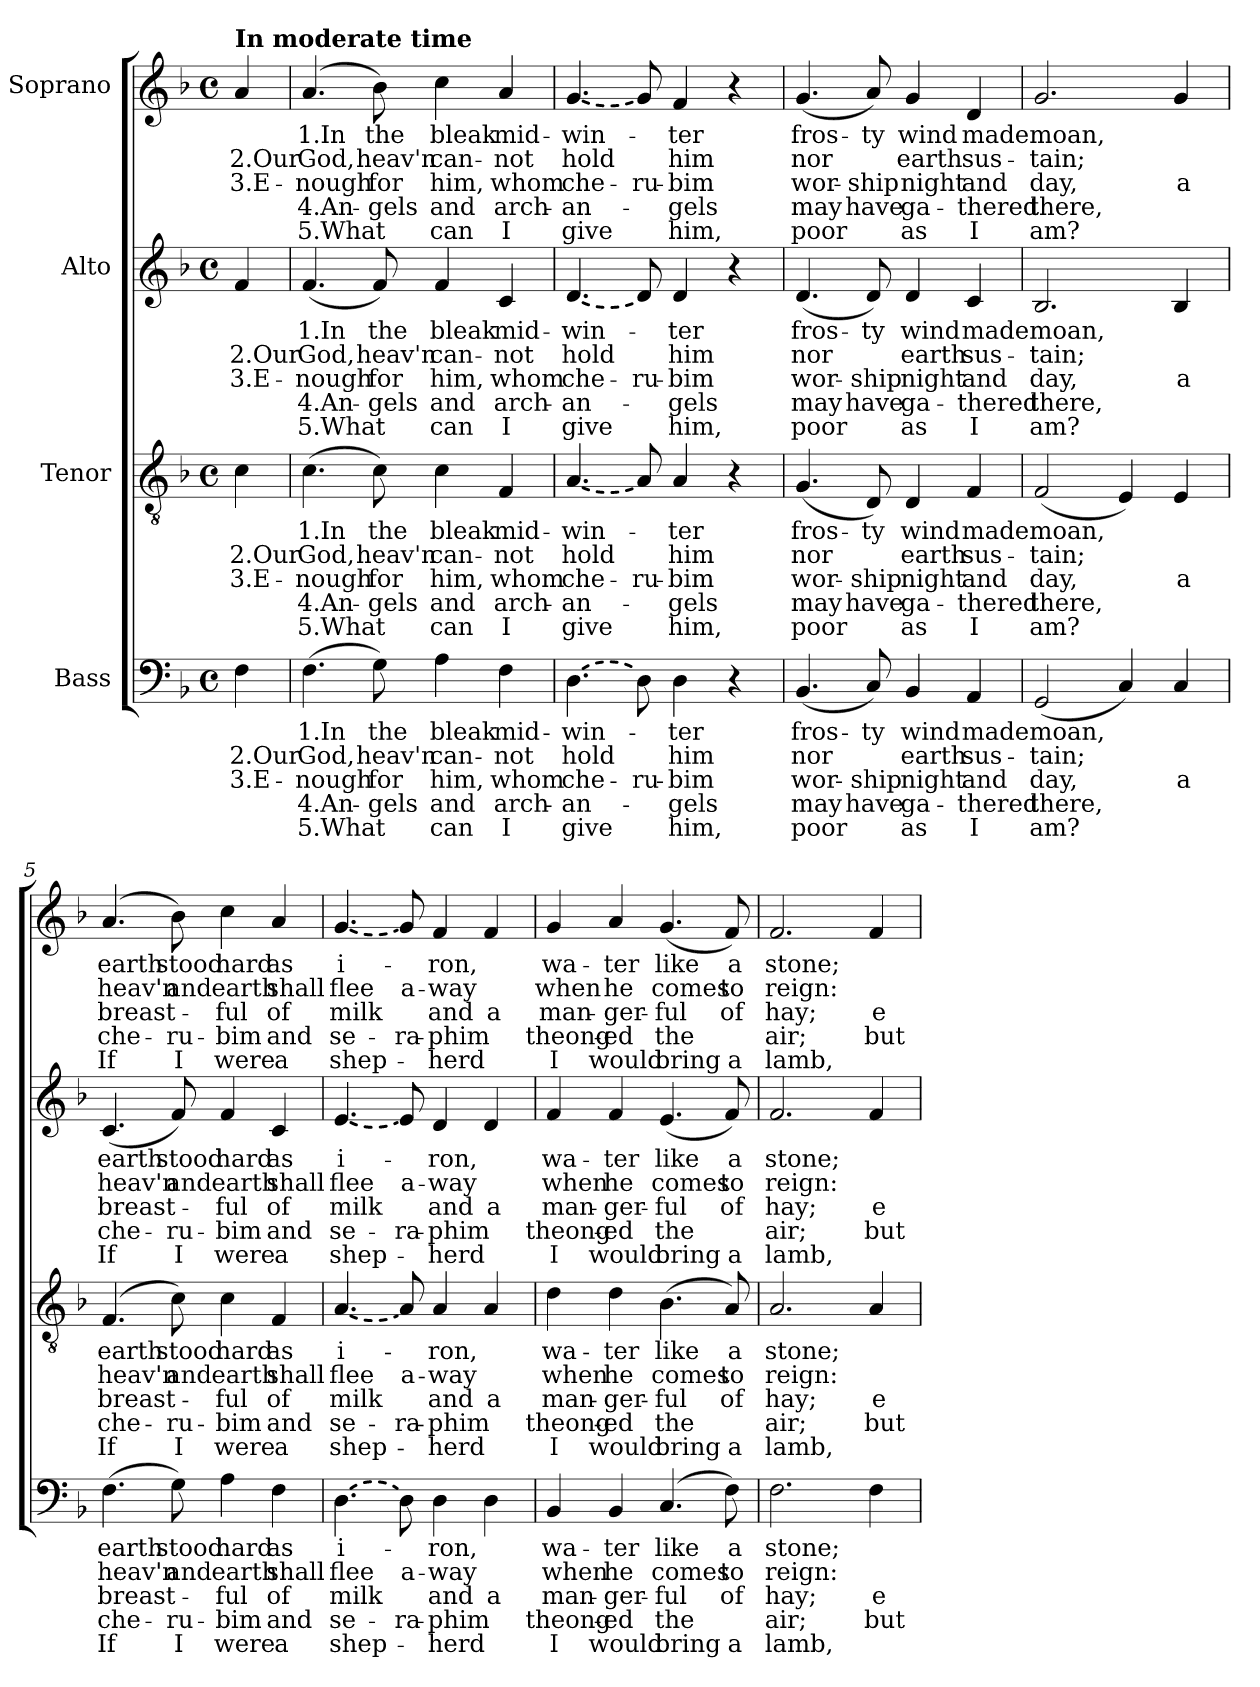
**kern	**text	**text	**text	**text	**text	**kern	**text	**text	**text	**text	**text	**kern	**text	**text	**text	**text	**text	**kern	**text	**text	**text	**text	**text
*part4	*part4	*part4	*part4	*part4	*part4	*part3	*part3	*part3	*part3	*part3	*part3	*part2	*part2	*part2	*part2	*part2	*part2	*part1	*part1	*part1	*part1	*part1	*part1
*staff4	*staff4	*staff4	*staff4	*staff4	*staff4	*staff3	*staff3	*staff3	*staff3	*staff3	*staff3	*staff2	*staff2	*staff2	*staff2	*staff2	*staff2	*staff1	*staff1	*staff1	*staff1	*staff1	*staff1
*I"Bass	*	*	*	*	*	*I"Tenor	*	*	*	*	*	*I"Alto	*	*	*	*	*	*I"Soprano	*	*	*	*	*
*clefF4	*	*	*	*	*	*clefGv2	*	*	*	*	*	*clefG2	*	*	*	*	*	*clefG2	*	*	*	*	*
*k[b-]	*	*	*	*	*	*k[b-]	*	*	*	*	*	*k[b-]	*	*	*	*	*	*k[b-]	*	*	*	*	*
*M4/4	*	*	*	*	*	*M4/4	*	*	*	*	*	*M4/4	*	*	*	*	*	*M4/4	*	*	*	*	*
*met(c)	*	*	*	*	*	*met(c)	*	*	*	*	*	*met(c)	*	*	*	*	*	*met(c)	*	*	*	*	*
=	=	=	=	=	=	=	=	=	=	=	=	=	=	=	=	=	=	=	=	=	=	=	=
!	!	!	!	!	!	!	!	!	!	!	!	!	!	!	!	!	!	!LO:TX:a:B:t=In moderate time	!	!	!	!	!
!	!LO:LY:b	!LO:LY:b	!LO:LY:b	!LO:LY:b	!LO:LY:b	!	!LO:LY:b	!LO:LY:b	!LO:LY:b	!LO:LY:b	!LO:LY:b	!	!LO:LY:b	!LO:LY:b	!LO:LY:b	!LO:LY:b	!LO:LY:b	!	!LO:LY:b	!LO:LY:b	!LO:LY:b	!LO:LY:b	!LO:LY:b
4F\	.	2.Our	3.E-	.	.	4c\	.	2.Our	3.E-	.	.	4f/	.	2.Our	3.E-	.	.	4a/	.	2.Our	3.E-	.	.
=1	=1	=1	=1	=1	=1	=1	=1	=1	=1	=1	=1	=1	=1	=1	=1	=1	=1	=1	=1	=1	=1	=1	=1
!	!LO:LY:b	!LO:LY:b	!LO:LY:b	!LO:LY:b	!LO:LY:b	!	!LO:LY:b	!LO:LY:b	!LO:LY:b	!LO:LY:b	!LO:LY:b	!	!LO:LY:b	!LO:LY:b	!LO:LY:b	!LO:LY:b	!LO:LY:b	!	!LO:LY:b	!LO:LY:b	!LO:LY:b	!LO:LY:b	!LO:LY:b
(>4.F\	1.In	God,	-nough	4.An-	5.What	(>4.c\	1.In	God,	-nough	4.An-	5.What	(<4.f/	1.In	God,	-nough	4.An-	5.What	(>4.a/	1.In	God,	-nough	4.An-	5.What
!	!LO:LY:b	!LO:LY:b	!LO:LY:b	!LO:LY:b	!	!	!LO:LY:b	!LO:LY:b	!LO:LY:b	!LO:LY:b	!	!	!LO:LY:b	!LO:LY:b	!LO:LY:b	!LO:LY:b	!	!	!LO:LY:b	!LO:LY:b	!LO:LY:b	!LO:LY:b	!
8G\)	the	heav'n	for	-gels	.	8c\)	the	heav'n	for	-gels	.	8f/)	the	heav'n	for	-gels	.	8b-\)	the	heav'n	for	-gels	.
!	!LO:LY:b	!LO:LY:b	!LO:LY:b	!LO:LY:b	!LO:LY:b	!	!LO:LY:b	!LO:LY:b	!LO:LY:b	!LO:LY:b	!LO:LY:b	!	!LO:LY:b	!LO:LY:b	!LO:LY:b	!LO:LY:b	!LO:LY:b	!	!LO:LY:b	!LO:LY:b	!LO:LY:b	!LO:LY:b	!LO:LY:b
4A\	bleak	can-	him,	and	can	4c\	bleak	can-	him,	and	can	4f/	bleak	can-	him,	and	can	4cc\	bleak	can-	him,	and	can
!	!LO:LY:b	!LO:LY:b	!LO:LY:b	!LO:LY:b	!LO:LY:b	!	!LO:LY:b	!LO:LY:b	!LO:LY:b	!LO:LY:b	!LO:LY:b	!	!LO:LY:b	!LO:LY:b	!LO:LY:b	!LO:LY:b	!LO:LY:b	!	!LO:LY:b	!LO:LY:b	!LO:LY:b	!LO:LY:b	!LO:LY:b
4F\	mid-	-not	whom	arch-	I	4F/	mid-	-not	whom	arch-	I	4c/	mid-	-not	whom	arch-	I	4a/	mid-	-not	whom	arch-	I
=2	=2	=2	=2	=2	=2	=2	=2	=2	=2	=2	=2	=2	=2	=2	=2	=2	=2	=2	=2	=2	=2	=2	=2
!LO:T:dash	!LO:LY:b	!LO:LY:b	!LO:LY:b	!LO:LY:b	!LO:LY:b	!LO:T:dash	!LO:LY:b	!LO:LY:b	!LO:LY:b	!LO:LY:b	!LO:LY:b	!LO:T:dash	!LO:LY:b	!LO:LY:b	!LO:LY:b	!LO:LY:b	!LO:LY:b	!LO:T:dash	!LO:LY:b	!LO:LY:b	!LO:LY:b	!LO:LY:b	!LO:LY:b
[4.D\	-win-	hold	che-	-an-	give	[4.A/	-win-	hold	che-	-an-	give	[4.d/	-win-	hold	che-	-an-	give	[4.g/	-win-	hold	che-	-an-	give
!	!	!	!LO:LY:b	!	!	!	!	!	!LO:LY:b	!	!	!	!	!	!LO:LY:b	!	!	!	!	!	!LO:LY:b	!	!
8D\]	.	.	-ru-	.	.	8A/]	.	.	-ru-	.	.	8d/]	.	.	-ru-	.	.	8g/]	.	.	-ru-	.	.
!	!LO:LY:b	!LO:LY:b	!LO:LY:b	!LO:LY:b	!LO:LY:b	!	!LO:LY:b	!LO:LY:b	!LO:LY:b	!LO:LY:b	!LO:LY:b	!	!LO:LY:b	!LO:LY:b	!LO:LY:b	!LO:LY:b	!LO:LY:b	!	!LO:LY:b	!LO:LY:b	!LO:LY:b	!LO:LY:b	!LO:LY:b
4D\	-ter	him	-bim	-gels	him,	4A/	-ter	him	-bim	-gels	him,	4d/	-ter	him	-bim	-gels	him,	4f/	-ter	him	-bim	-gels	him,
4r	.	.	.	.	.	4r	.	.	.	.	.	4r	.	.	.	.	.	4r	.	.	.	.	.
=3	=3	=3	=3	=3	=3	=3	=3	=3	=3	=3	=3	=3	=3	=3	=3	=3	=3	=3	=3	=3	=3	=3	=3
!	!LO:LY:b	!LO:LY:b	!LO:LY:b	!LO:LY:b	!LO:LY:b	!	!LO:LY:b	!LO:LY:b	!LO:LY:b	!LO:LY:b	!LO:LY:b	!	!LO:LY:b	!LO:LY:b	!LO:LY:b	!LO:LY:b	!LO:LY:b	!	!LO:LY:b	!LO:LY:b	!LO:LY:b	!LO:LY:b	!LO:LY:b
(<4.BB-/	fros-	nor	wor-	may	poor	(<4.G/	fros-	nor	wor-	may	poor	(<4.d/	fros-	nor	wor-	may	poor	(<4.g/	fros-	nor	wor-	may	poor
!	!LO:LY:b	!	!LO:LY:b	!LO:LY:b	!	!	!LO:LY:b	!	!LO:LY:b	!LO:LY:b	!	!	!LO:LY:b	!	!LO:LY:b	!LO:LY:b	!	!	!LO:LY:b	!	!LO:LY:b	!LO:LY:b	!
8C/)	-ty	.	-ship	have	.	8D/)	-ty	.	-ship	have	.	8d/)	-ty	.	-ship	have	.	8a/)	-ty	.	-ship	have	.
!	!LO:LY:b	!LO:LY:b	!LO:LY:b	!LO:LY:b	!LO:LY:b	!	!LO:LY:b	!LO:LY:b	!LO:LY:b	!LO:LY:b	!LO:LY:b	!	!LO:LY:b	!LO:LY:b	!LO:LY:b	!LO:LY:b	!LO:LY:b	!	!LO:LY:b	!LO:LY:b	!LO:LY:b	!LO:LY:b	!LO:LY:b
4BB-/	wind	earth	night	ga-	as	4D/	wind	earth	night	ga-	as	4d/	wind	earth	night	ga-	as	4g/	wind	earth	night	ga-	as
!	!LO:LY:b	!LO:LY:b	!LO:LY:b	!LO:LY:b	!LO:LY:b	!	!LO:LY:b	!LO:LY:b	!LO:LY:b	!LO:LY:b	!LO:LY:b	!	!LO:LY:b	!LO:LY:b	!LO:LY:b	!LO:LY:b	!LO:LY:b	!	!LO:LY:b	!LO:LY:b	!LO:LY:b	!LO:LY:b	!LO:LY:b
4AA/	made	sus-	and	-thered	I	4F/	made	sus-	and	-thered	I	4c/	made	sus-	and	-thered	I	4d/	made	sus-	and	-thered	I
=4	=4	=4	=4	=4	=4	=4	=4	=4	=4	=4	=4	=4	=4	=4	=4	=4	=4	=4	=4	=4	=4	=4	=4
!	!LO:LY:b	!LO:LY:b	!LO:LY:b	!LO:LY:b	!LO:LY:b	!	!LO:LY:b	!LO:LY:b	!LO:LY:b	!LO:LY:b	!LO:LY:b	!	!LO:LY:b	!LO:LY:b	!LO:LY:b	!LO:LY:b	!LO:LY:b	!	!LO:LY:b	!LO:LY:b	!LO:LY:b	!LO:LY:b	!LO:LY:b
(<2GG/	moan,	-tain;	day,	there,	am?	(<2F/	moan,	-tain;	day,	there,	am?	2.B-/	moan,	-tain;	day,	there,	am?	2.g/	moan,	-tain;	day,	there,	am?
4C/)	.	.	.	.	.	4E/)	.	.	.	.	.	.	.	.	.	.	.	.	.	.	.	.	.
!	!LO:LY:b	!LO:LY:b	!LO:LY:b	!LO:LY:b	!LO:LY:b	!	!LO:LY:b	!LO:LY:b	!LO:LY:b	!LO:LY:b	!LO:LY:b	!	!LO:LY:b	!LO:LY:b	!LO:LY:b	!LO:LY:b	!LO:LY:b	!	!LO:LY:b	!LO:LY:b	!LO:LY:b	!LO:LY:b	!LO:LY:b
4C/	.	.	a	.	.	4E/	.	.	a	.	.	4B-/	.	.	a	.	.	4g/	.	.	a	.	.
=5	=5	=5	=5	=5	=5	=5	=5	=5	=5	=5	=5	=5	=5	=5	=5	=5	=5	=5	=5	=5	=5	=5	=5
!	!LO:LY:b	!LO:LY:b	!LO:LY:b	!LO:LY:b	!LO:LY:b	!	!LO:LY:b	!LO:LY:b	!LO:LY:b	!LO:LY:b	!LO:LY:b	!	!LO:LY:b	!LO:LY:b	!LO:LY:b	!LO:LY:b	!LO:LY:b	!	!LO:LY:b	!LO:LY:b	!LO:LY:b	!LO:LY:b	!LO:LY:b
(>4.F\	earth	heav'n	breast-	che-	If	(>4.F/	earth	heav'n	breast-	che-	If	(<4.c/	earth	heav'n	breast-	che-	If	(>4.a/	earth	heav'n	breast-	che-	If
!	!LO:LY:b	!LO:LY:b	!	!LO:LY:b	!LO:LY:b	!	!LO:LY:b	!LO:LY:b	!	!LO:LY:b	!LO:LY:b	!	!LO:LY:b	!LO:LY:b	!	!LO:LY:b	!LO:LY:b	!	!LO:LY:b	!LO:LY:b	!	!LO:LY:b	!LO:LY:b
8G\)	stood	and	.	-ru-	I	8c\)	stood	and	.	-ru-	I	8f/)	stood	and	.	-ru-	I	8b-\)	stood	and	.	-ru-	I
!	!LO:LY:b	!LO:LY:b	!LO:LY:b	!LO:LY:b	!LO:LY:b	!	!LO:LY:b	!LO:LY:b	!LO:LY:b	!LO:LY:b	!LO:LY:b	!	!LO:LY:b	!LO:LY:b	!LO:LY:b	!LO:LY:b	!LO:LY:b	!	!LO:LY:b	!LO:LY:b	!LO:LY:b	!LO:LY:b	!LO:LY:b
4A\	hard	earth	-ful	-bim	were	4c\	hard	earth	-ful	-bim	were	4f/	hard	earth	-ful	-bim	were	4cc\	hard	earth	-ful	-bim	were
!	!LO:LY:b	!LO:LY:b	!LO:LY:b	!LO:LY:b	!LO:LY:b	!	!LO:LY:b	!LO:LY:b	!LO:LY:b	!LO:LY:b	!LO:LY:b	!	!LO:LY:b	!LO:LY:b	!LO:LY:b	!LO:LY:b	!LO:LY:b	!	!LO:LY:b	!LO:LY:b	!LO:LY:b	!LO:LY:b	!LO:LY:b
4F\	as	shall	of	and	a	4F/	as	shall	of	and	a	4c/	as	shall	of	and	a	4a/	as	shall	of	and	a
!!LO:PB:g=z
=6	=6	=6	=6	=6	=6	=6	=6	=6	=6	=6	=6	=6	=6	=6	=6	=6	=6	=6	=6	=6	=6	=6	=6
!LO:T:dash	!LO:LY:b	!LO:LY:b	!LO:LY:b	!LO:LY:b	!LO:LY:b	!LO:T:dash	!LO:LY:b	!LO:LY:b	!LO:LY:b	!LO:LY:b	!LO:LY:b	!LO:T:dash	!LO:LY:b	!LO:LY:b	!LO:LY:b	!LO:LY:b	!LO:LY:b	!LO:T:dash	!LO:LY:b	!LO:LY:b	!LO:LY:b	!LO:LY:b	!LO:LY:b
[4.D\	i-	flee	milk	se-	shep-	[4.A/	i-	flee	milk	se-	shep-	[4.e/	i-	flee	milk	se-	shep-	[4.g/	i-	flee	milk	se-	shep-
!	!	!LO:LY:b	!	!LO:LY:b	!	!	!	!LO:LY:b	!	!LO:LY:b	!	!	!	!LO:LY:b	!	!LO:LY:b	!	!	!	!LO:LY:b	!	!LO:LY:b	!
8D\]	.	a-	.	-ra-	.	8A/]	.	a-	.	-ra-	.	8e/]	.	a-	.	-ra-	.	8g/]	.	a-	.	-ra-	.
!	!LO:LY:b	!LO:LY:b	!LO:LY:b	!LO:LY:b	!LO:LY:b	!	!LO:LY:b	!LO:LY:b	!LO:LY:b	!LO:LY:b	!LO:LY:b	!	!LO:LY:b	!LO:LY:b	!LO:LY:b	!LO:LY:b	!LO:LY:b	!	!LO:LY:b	!LO:LY:b	!LO:LY:b	!LO:LY:b	!LO:LY:b
4D\	-ron,	-way	and	-phim	-herd	4A/	-ron,	-way	and	-phim	-herd	4d/	-ron,	-way	and	-phim	-herd	4f/	-ron,	-way	and	-phim	-herd
!	!LO:LY:b	!LO:LY:b	!LO:LY:b	!LO:LY:b	!LO:LY:b	!	!LO:LY:b	!LO:LY:b	!LO:LY:b	!LO:LY:b	!LO:LY:b	!	!LO:LY:b	!LO:LY:b	!LO:LY:b	!LO:LY:b	!LO:LY:b	!	!LO:LY:b	!LO:LY:b	!LO:LY:b	!LO:LY:b	!LO:LY:b
4D\	.	.	a	.	.	4A/	.	.	a	.	.	4d/	.	.	a	.	.	4f/	.	.	a	.	.
=7	=7	=7	=7	=7	=7	=7	=7	=7	=7	=7	=7	=7	=7	=7	=7	=7	=7	=7	=7	=7	=7	=7	=7
!	!LO:LY:b	!LO:LY:b	!LO:LY:b	!LO:LY:b	!LO:LY:b	!	!LO:LY:b	!LO:LY:b	!LO:LY:b	!LO:LY:b	!LO:LY:b	!	!LO:LY:b	!LO:LY:b	!LO:LY:b	!LO:LY:b	!LO:LY:b	!	!LO:LY:b	!LO:LY:b	!LO:LY:b	!LO:LY:b	!LO:LY:b
4BB-/	wa-	when	man-	theong-	I	4d\	wa-	when	man-	theong-	I	4f/	wa-	when	man-	theong-	I	4g/	wa-	when	man-	theong-	I
!	!LO:LY:b	!LO:LY:b	!LO:LY:b	!LO:LY:b	!LO:LY:b	!	!LO:LY:b	!LO:LY:b	!LO:LY:b	!LO:LY:b	!LO:LY:b	!	!LO:LY:b	!LO:LY:b	!LO:LY:b	!LO:LY:b	!LO:LY:b	!	!LO:LY:b	!LO:LY:b	!LO:LY:b	!LO:LY:b	!LO:LY:b
4BB-/	-ter	he	-ger-	-ed	would	4d\	-ter	he	-ger-	-ed	would	4f/	-ter	he	-ger-	-ed	would	4a/	-ter	he	-ger-	-ed	would
!	!LO:LY:b	!LO:LY:b	!LO:LY:b	!LO:LY:b	!LO:LY:b	!	!LO:LY:b	!LO:LY:b	!LO:LY:b	!LO:LY:b	!LO:LY:b	!	!LO:LY:b	!LO:LY:b	!LO:LY:b	!LO:LY:b	!LO:LY:b	!	!LO:LY:b	!LO:LY:b	!LO:LY:b	!LO:LY:b	!LO:LY:b
(>4.C/	like	comes	-ful	the	bring	(>4.B-\	like	comes	-ful	the	bring	(<4.e/	like	comes	-ful	the	bring	(<4.g/	like	comes	-ful	the	bring
!	!LO:LY:b	!LO:LY:b	!LO:LY:b	!	!LO:LY:b	!	!LO:LY:b	!LO:LY:b	!LO:LY:b	!	!LO:LY:b	!	!LO:LY:b	!LO:LY:b	!LO:LY:b	!	!LO:LY:b	!	!LO:LY:b	!LO:LY:b	!LO:LY:b	!	!LO:LY:b
8F\)	a	to	of	.	a	8A/)	a	to	of	.	a	8f/)	a	to	of	.	a	8f/)	a	to	of	.	a
=8	=8	=8	=8	=8	=8	=8	=8	=8	=8	=8	=8	=8	=8	=8	=8	=8	=8	=8	=8	=8	=8	=8	=8
!	!LO:LY:b	!LO:LY:b	!LO:LY:b	!LO:LY:b	!LO:LY:b	!	!LO:LY:b	!LO:LY:b	!LO:LY:b	!LO:LY:b	!LO:LY:b	!	!LO:LY:b	!LO:LY:b	!LO:LY:b	!LO:LY:b	!LO:LY:b	!	!LO:LY:b	!LO:LY:b	!LO:LY:b	!LO:LY:b	!LO:LY:b
2.F\	stone;	reign:	hay;	air;	lamb,	2.A/	stone;	reign:	hay;	air;	lamb,	2.f/	stone;	reign:	hay;	air;	lamb,	2.f/	stone;	reign:	hay;	air;	lamb,
!	!LO:LY:b	!LO:LY:b	!LO:LY:b	!LO:LY:b	!LO:LY:b	!	!LO:LY:b	!LO:LY:b	!LO:LY:b	!LO:LY:b	!LO:LY:b	!	!LO:LY:b	!LO:LY:b	!LO:LY:b	!LO:LY:b	!LO:LY:b	!	!LO:LY:b	!LO:LY:b	!LO:LY:b	!LO:LY:b	!LO:LY:b
4F\	.	.	e-	but	.	4A/	.	.	e-	but	.	4f/	.	.	e-	but	.	4f/	.	.	e-	but	.
=	=	=	=	=	=	=	=	=	=	=	=	=	=	=	=	=	=	=	=	=	=	=	=
*-	*-	*-	*-	*-	*-	*-	*-	*-	*-	*-	*-	*-	*-	*-	*-	*-	*-	*-	*-	*-	*-	*-	*-
